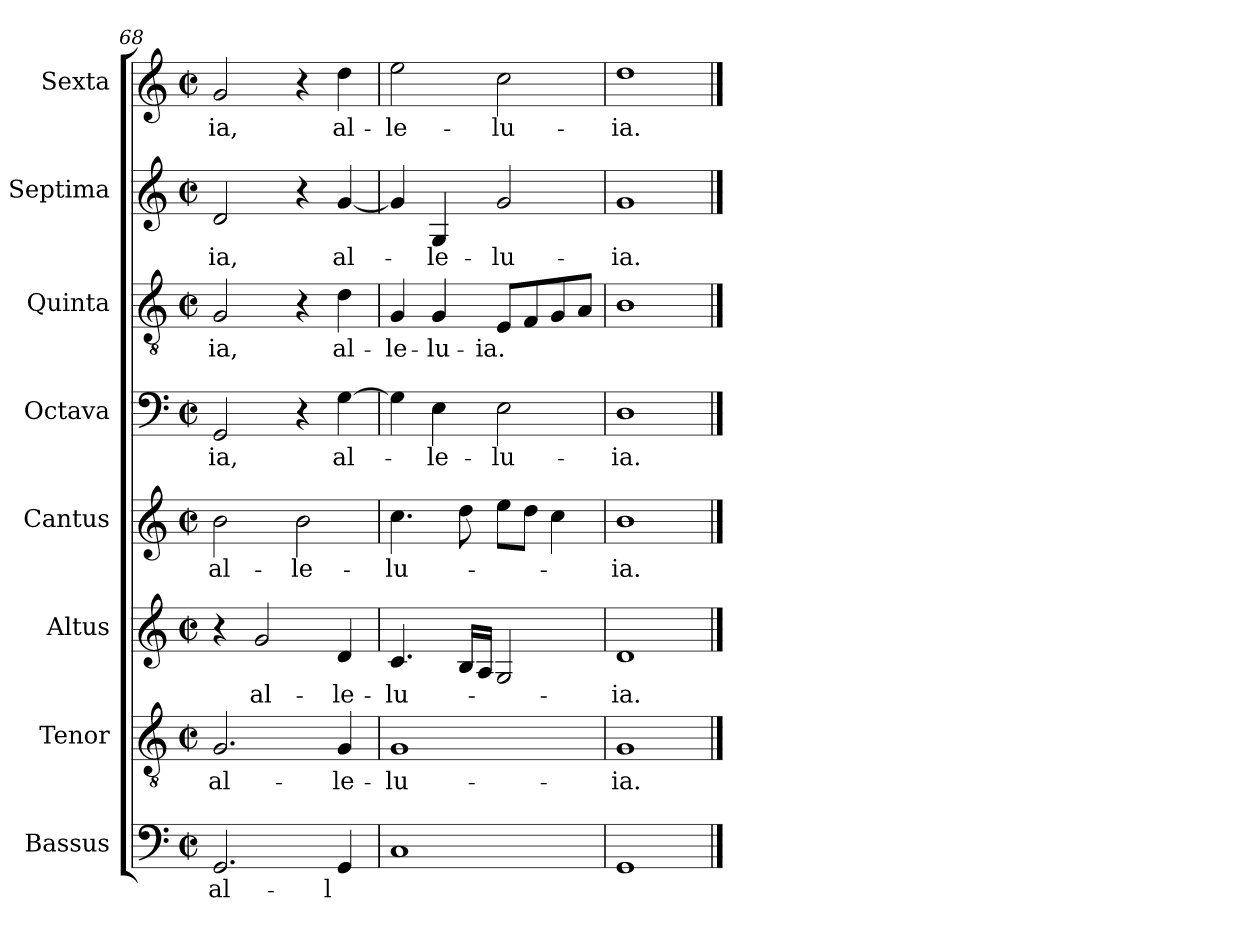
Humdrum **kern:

**kern	**text	**kern	**text	**kern	**text	**kern	**text	**kern	**text	**kern	**text	**kern	**text	**kern	**text
*part8	*part8	*part7	*part7	*part6	*part6	*part5	*part5	*part4	*part4	*part3	*part3	*part2	*part2	*part1	*part1
*staff8	*staff8	*staff7	*staff7	*staff6	*staff6	*staff5	*staff5	*staff4	*staff4	*staff3	*staff3	*staff2	*staff2	*staff1	*staff1
*I"Bassus	*	*I"Tenor	*	*I"Altus	*	*I"Cantus	*	*I"Octava	*	*I"Quinta	*	*I"Septima	*	*I"Sexta	*
*I'B.	*	*I'T.	*	*I'A.	*	*I'S.	*	*	*	*I'T.	*	*I'A.	*	*I'S.	*
*clefF4	*	*clefGv2	*	*clefG2	*	*clefG2	*	*clefF4	*	*clefGv2	*	*clefG2	*	*clefG2	*
*	*	*ITrd7c12	*	*	*	*	*	*	*	*ITrd7c12	*	*	*	*	*
*k[]	*	*k[]	*	*k[]	*	*k[]	*	*k[]	*	*k[]	*	*k[]	*	*k[]	*
*C:	*	*C:	*	*C:	*	*C:	*	*C:	*	*C:	*	*C:	*	*C:	*
*M2/2	*	*M2/2	*	*M2/2	*	*M2/2	*	*M2/2	*	*M2/2	*	*M2/2	*	*M2/2	*
*met(c|)	*	*met(c|)	*	*met(c|)	*	*met(c|)	*	*met(c|)	*	*met(c|)	*	*met(c|)	*	*met(c|)	*
=68	=68	=68	=68	=68	=68	=68	=68	=68	=68	=68	=68	=68	=68	=68	=68
!	!LO:LY:b:color=#000000	!	!	!	!	!	!	!	!	!	!	!	!	!	!
!	!	!	!LO:LY:b:color=#000000	!	!	!	!	!	!	!	!	!	!	!	!
!	!	!	!	!	!	!	!LO:LY:b:color=#000000	!	!	!	!	!	!	!	!
!	!	!	!	!	!	!	!	!	!LO:LY:b:color=#000000	!	!	!	!	!	!
!	!	!	!	!	!	!	!	!	!	!	!LO:LY:b:color=#000000	!	!	!	!
!	!	!	!	!	!	!	!	!	!	!	!	!	!LO:LY:b:color=#000000	!	!
!	!	!	!	!	!	!	!	!	!	!	!	!	!	!	!LO:LY:b:color=#000000
2.GGi/	al-	2.GGi/	al-	4r	.	2bi\	al-	2GGi/	-ia,	2GGi/	-ia,	2di/	-ia,	2gi/	-ia,
!	!	!	!	!	!LO:LY:b:color=#000000	!	!	!	!	!	!	!	!	!	!
.	.	.	.	2gi/	al-	.	.	.	.	.	.	.	.	.	.
!	!	!	!	!	!	!	!LO:LY:b:color=#000000	!	!	!	!	!	!	!	!
.	.	.	.	.	.	2bi\	-le-	4r	.	4r	.	4r	.	4r	.
!	!LO:LY:b:color=#000000	!	!	!	!	!	!	!	!	!	!	!	!	!	!
!	!	!	!LO:LY:b:color=#000000	!	!	!	!	!	!	!	!	!	!	!	!
!	!	!	!	!	!LO:LY:b:color=#000000	!	!	!	!	!	!	!	!	!	!
!	!	!	!	!	!	!	!	!	!LO:LY:b:color=#000000	!	!	!	!	!	!
!	!	!	!	!	!	!	!	!	!	!	!LO:LY:b:color=#000000	!	!	!	!
!	!	!	!	!	!	!	!	!	!	!	!	!	!LO:LY:b:color=#000000	!	!
!	!	!	!	!	!	!	!	!	!	!	!	!	!	!	!LO:LY:b:color=#000000
4GGi/	-l	4GGi/	-le-	4di/	-le-	.	.	[>4Gi\	al-	4Di\	al-	[<4gi/	al-	4ddi\	al-
=69	=69	=69	=69	=69	=69	=69	=69	=69	=69	=69	=69	=69	=69	=69	=69
!	!	!	!LO:LY:b:color=#000000	!	!	!	!	!	!	!	!	!	!	!	!
!	!	!	!	!	!LO:LY:b:color=#000000	!	!	!	!	!	!	!	!	!	!
!	!	!	!	!	!	!	!LO:LY:b:color=#000000	!	!	!	!	!	!	!	!
!	!	!	!	!	!	!	!	!	!	!	!LO:LY:b:color=#000000	!	!	!	!
!	!	!	!	!	!	!	!	!	!	!	!	!	!	!	!LO:LY:b:color=#000000
1Ci	.	1GGi	-lu-	4.ci/	-lu-	4.cci\	-lu-	4Gi\]	.	4GGi/	-le-	4gi/]	.	2eei\	-le-
!	!	!	!	!	!	!	!	!	!LO:LY:b:color=#000000	!	!	!	!	!	!
!	!	!	!	!	!	!	!	!	!	!	!LO:LY:b:color=#000000	!	!	!	!
!	!	!	!	!	!	!	!	!	!	!	!	!	!LO:LY:b:color=#000000	!	!
.	.	.	.	.	.	.	.	4Ei\	-le-	4GGi/	-lu-	4Gi/	-le-	.	.
.	.	.	.	16Bi/LL	.	8ddi\	.	.	.	.	.	.	.	.	.
.	.	.	.	16Ai/JJ	.	.	.	.	.	.	.	.	.	.	.
!	!	!	!	!	!	!	!	!	!LO:LY:b:color=#000000	!	!	!	!	!	!
!	!	!	!	!	!	!	!	!	!	!	!LO:LY:b:color=#000000	!	!	!	!
!	!	!	!	!	!	!	!	!	!	!	!	!	!LO:LY:b:color=#000000	!	!
!	!	!	!	!	!	!	!	!	!	!	!	!	!	!	!LO:LY:b:color=#000000
.	.	.	.	2Gi/	.	8eei\L	.	2Ei\	-lu-	8EEi/L	-ia.	2gi/	-lu-	2cci\	-lu-
.	.	.	.	.	.	8ddi\J	.	.	.	8FFi/	.	.	.	.	.
.	.	.	.	.	.	4cci\	.	.	.	8GGi/	.	.	.	.	.
.	.	.	.	.	.	.	.	.	.	8AAi/J	.	.	.	.	.
=70	=70	=70	=70	=70	=70	=70	=70	=70	=70	=70	=70	=70	=70	=70	=70
!	!	!	!LO:LY:b:color=#000000	!	!	!	!	!	!	!	!	!	!	!	!
!	!	!	!	!	!LO:LY:b:color=#000000	!	!	!	!	!	!	!	!	!	!
!	!	!	!	!	!	!	!LO:LY:b:color=#000000	!	!	!	!	!	!	!	!
!	!	!	!	!	!	!	!	!	!LO:LY:b:color=#000000	!	!	!	!	!	!
!	!	!	!	!	!	!	!	!	!	!	!	!	!LO:LY:b:color=#000000	!	!
!	!	!	!	!	!	!	!	!	!	!	!	!	!	!	!LO:LY:b:color=#000000
1GGi	.	1GGi	-ia.	1di	-ia.	1bi	-ia.	1Di	-ia.	1BBi	.	1gi	-ia.	1ddi	-ia.
==	==	==	==	==	==	==	==	==	==	==	==	==	==	==	==
*-	*-	*-	*-	*-	*-	*-	*-	*-	*-	*-	*-	*-	*-	*-	*-
